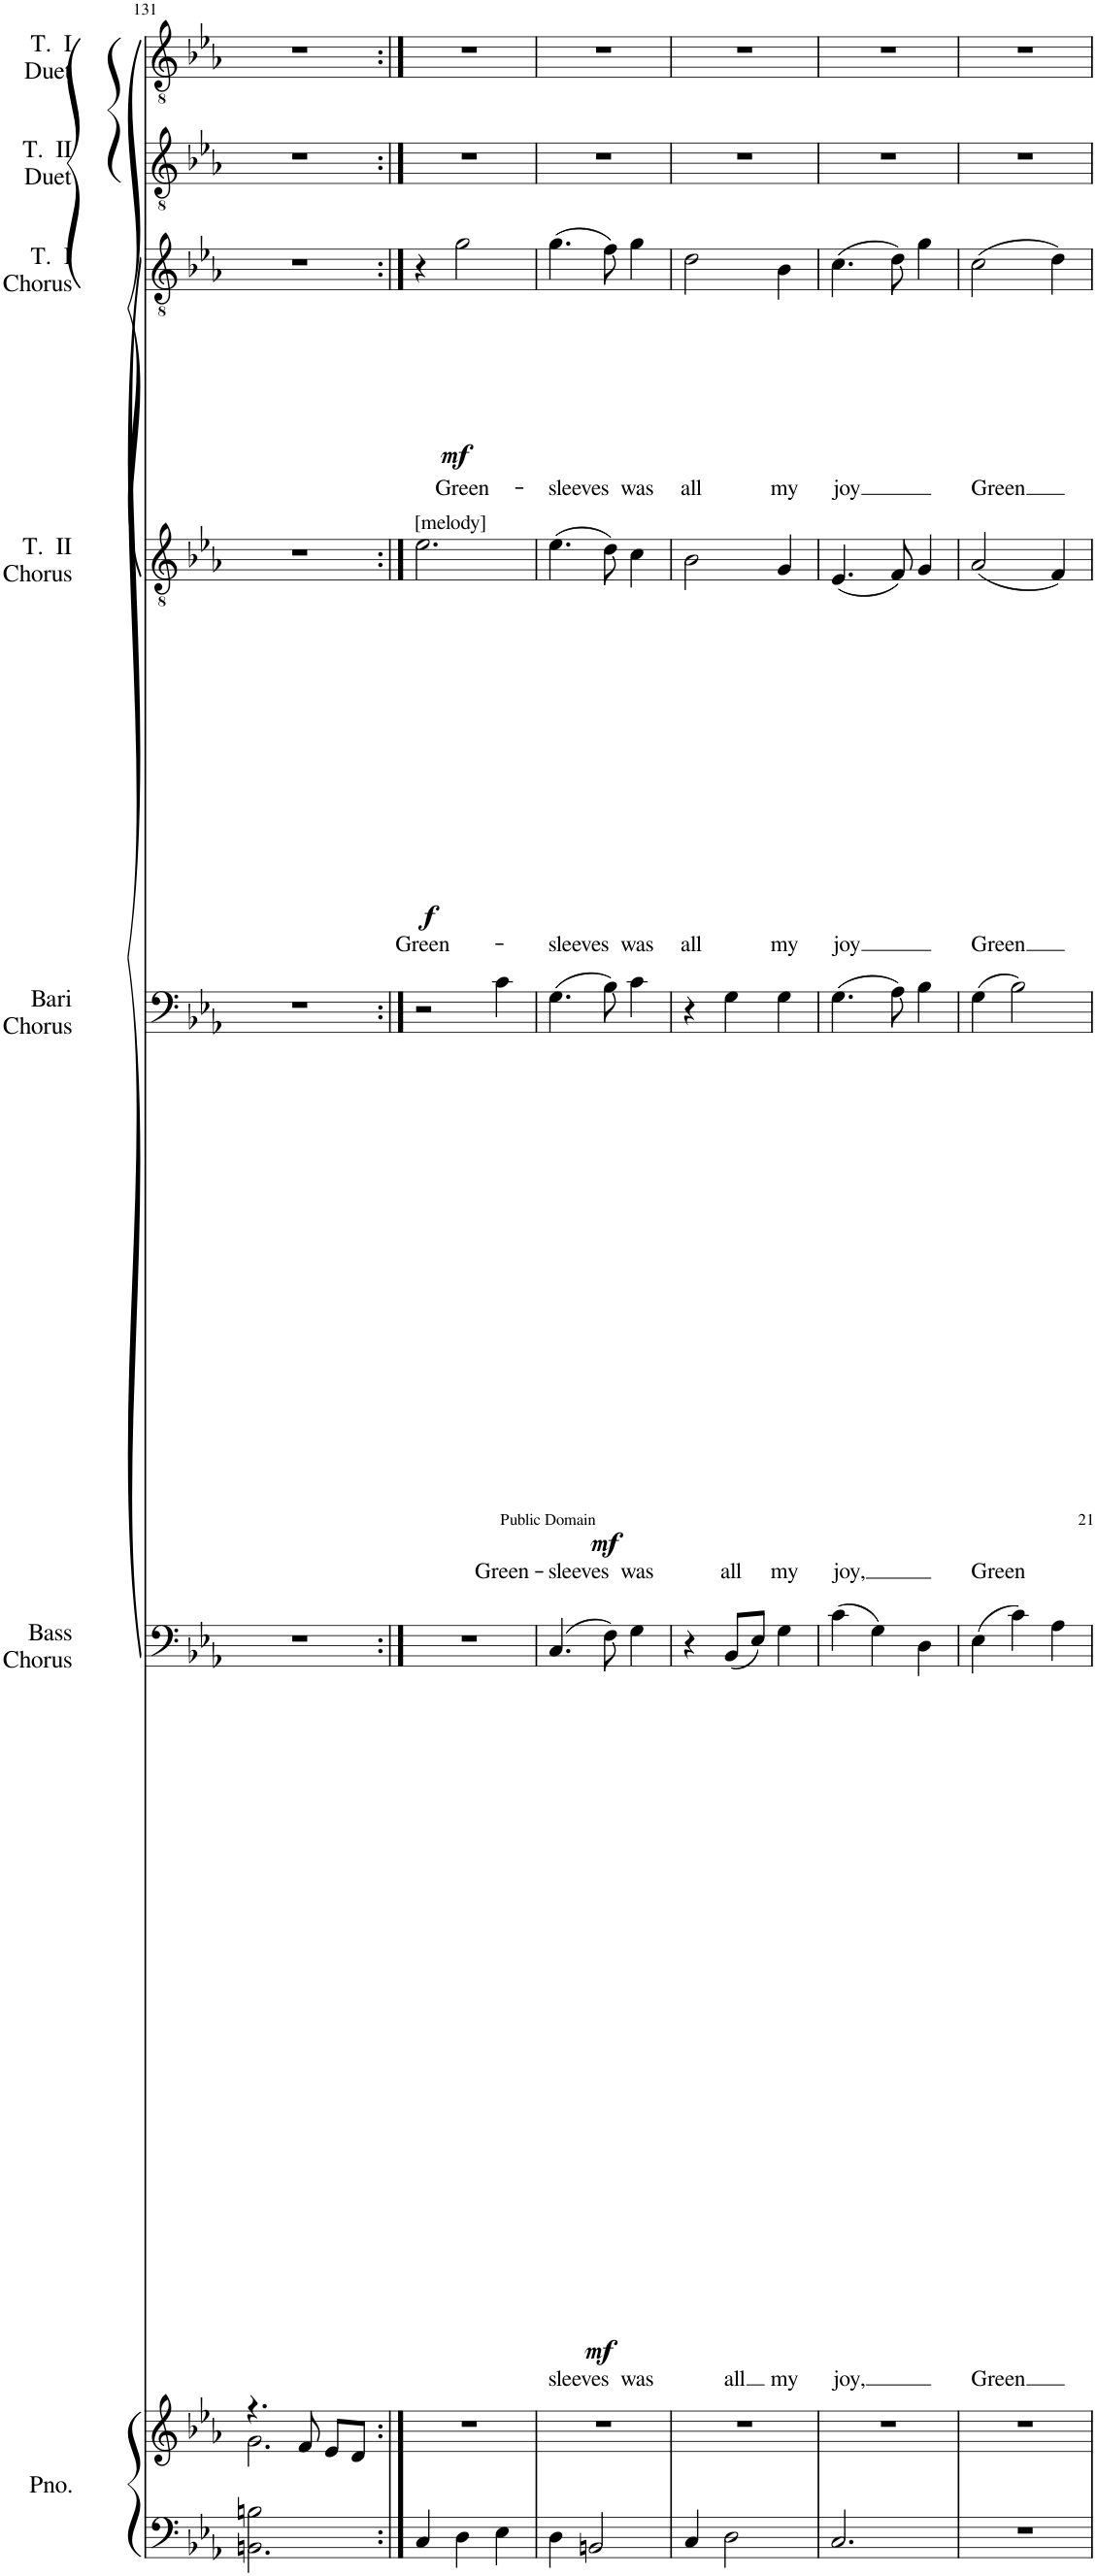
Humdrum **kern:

**kern	**kern	**kern	**text	**text	**dynam	**kern	**text	**text	**dynam	**kern	**text	**text	**dynam	**kern	**text	**text	**dynam	**kern	**kern
*part7	*part7	*part6	*part6	*part6	*part6	*part5	*part5	*part5	*part5	*part4	*part4	*part4	*part4	*part3	*part3	*part3	*part3	*part2	*part1
*staff8	*staff7	*staff6	*staff6	*staff6	*staff6	*staff5	*staff5	*staff5	*staff5	*staff4	*staff4	*staff4	*staff4	*staff3	*staff3	*staff3	*staff3	*staff2	*staff1
*I"Piano	*	*I"Bass Chorus	*	*	*	*I"Baritone Chorus	*	*	*	*I"Tenor II Chorus	*	*	*	*I"Tenor I Chorus	*	*	*	*I"Tenor II Duet	*I"Tenor I Duet
*I'Pno.	*	*I'Bass Chorus	*	*	*	*I'Bari Chorus	*	*	*	*I'T.  II Chorus	*	*	*	*I'T.  I Chorus	*	*	*	*I'T.  II Duet	*I'T.  I Duet
!!LO:PB:g=z
*clefF4	*clefG2	*clefF4	*	*	*	*clefF4	*	*	*	*clefGv2	*	*	*	*clefGv2	*	*	*	*clefGv2	*clefGv2
*k[b-e-a-]	*k[b-e-a-]	*k[b-e-a-]	*	*	*	*k[b-e-a-]	*	*	*	*k[b-e-a-]	*	*	*	*k[b-e-a-]	*	*	*	*k[b-e-a-]	*k[b-e-a-]
*M3/4	*M3/4	*M3/4	*	*	*	*M3/4	*	*	*	*M3/4	*	*	*	*M3/4	*	*	*	*M3/4	*M3/4
=131	=131	=131	=131	=131	=131	=131	=131	=131	=131	=131	=131	=131	=131	=131	=131	=131	=131	=131	=131
*^	*^	*	*	*	*	*	*	*	*	*	*	*	*	*	*	*	*	*	*
2Bn\	2.BBn\	4.r	2.g\	2.r	.	.	.	2.r	.	.	.	2.r	.	.	.	2.r	.	.	.	2.r	2.r
.	.	8f/	.	.	.	.	.	.	.	.	.	.	.	.	.	.	.	.	.	.	.
4ryy	.	8e-/L	.	.	.	.	.	.	.	.	.	.	.	.	.	.	.	.	.	.	.
.	.	8d/J	.	.	.	.	.	.	.	.	.	.	.	.	.	.	.	.	.	.	.
*v	*v	*	*	*	*	*	*	*	*	*	*	*	*	*	*	*	*	*	*	*	*
*	*v	*v	*	*	*	*	*	*	*	*	*	*	*	*	*	*	*	*	*	*
=132:|!	=132:|!	=132:|!	=132:|!	=132:|!	=132:|!	=132:|!	=132:|!	=132:|!	=132:|!	=132:|!	=132:|!	=132:|!	=132:|!	=132:|!	=132:|!	=132:|!	=132:|!	=132:|!	=132:|!
!	!	!	!	!	!	!	!	!	!	!LO:TX:a:t=[melody]	!	!	!	!	!	!	!	!	!
!	!	!	!	!	!	!	!	!	!	!	!	!LO:LY:b	!LO:DY:b	!	!	!	!LO:DY:b	!	!
4C/	2.r	2.r	.	.	.	2r	.	.	.	2.e-\	.	Green-	f	4r	.	.	mf	2.r	2.r
!	!	!	!	!	!	!	!	!	!	!	!	!	!	!	!	!LO:LY:b	!	!	!
4D\	.	.	.	.	.	.	.	.	.	.	.	.	.	2g\	.	Green-	.	.	.
!	!	!	!	!	!	!	!	!LO:LY:b	!LO:DY:b	!	!	!	!	!	!	!	!	!	!
4E-\	.	.	.	.	.	4c\	.	Green-	mf	.	.	.	.	.	.	.	.	.	.
=133	=133	=133	=133	=133	=133	=133	=133	=133	=133	=133	=133	=133	=133	=133	=133	=133	=133	=133	=133
!	!	!	!	!LO:LY:b	!LO:DY:b	!	!	!LO:LY:b	!	!	!	!LO:LY:b	!	!	!	!LO:LY:b	!	!	!
4D\	2.r	(4.C/	.	sleeves	mf	(4.G\	.	-sleeves	.	(4.e-\	.	-sleeves	.	(4.g\	.	-sleeves	.	2.r	2.r
2BBn/	.	.	.	.	.	.	.	.	.	.	.	.	.	.	.	.	.	.	.
.	.	8F\)	.	.	.	8B-\)	.	.	.	8d\)	.	.	.	8f\)	.	.	.	.	.
!	!	!	!	!LO:LY:b	!	!	!	!LO:LY:b	!	!	!	!LO:LY:b	!	!	!	!LO:LY:b	!	!	!
.	.	4G\	.	was	.	4c\	.	was	.	4c\	.	was	.	4g\	.	was	.	.	.
=134	=134	=134	=134	=134	=134	=134	=134	=134	=134	=134	=134	=134	=134	=134	=134	=134	=134	=134	=134
!	!	!	!	!	!	!	!	!	!	!	!	!LO:LY:b	!	!	!	!LO:LY:b	!	!	!
4C/	2.r	4r	.	.	.	4r	.	.	.	2B-\	.	all	.	2d\	.	all	.	2.r	2.r
!	!	!	!	!LO:LY:b	!	!	!	!LO:LY:b	!	!	!	!	!	!	!	!	!	!	!
2D\	.	(8BB-/L	.	all	.	4G\	.	all	.	.	.	.	.	.	.	.	.	.	.
.	.	8E-/J)	.	.	.	.	.	.	.	.	.	.	.	.	.	.	.	.	.
!	!	!	!	!LO:LY:b	!	!	!	!LO:LY:b	!	!	!	!LO:LY:b	!	!	!	!LO:LY:b	!	!	!
.	.	4G\	.	my	.	4G\	.	my	.	4G/	.	my	.	4B-\	.	my	.	.	.
=135	=135	=135	=135	=135	=135	=135	=135	=135	=135	=135	=135	=135	=135	=135	=135	=135	=135	=135	=135
!	!	!	!	!LO:LY:b	!	!	!	!LO:LY:b	!	!	!	!LO:LY:b	!	!	!	!LO:LY:b	!	!	!
2.C/	2.r	(4c\	.	joy,	.	(4.G\	.	joy,	.	(4.E-/	.	joy	.	(4.c\	.	joy	.	2.r	2.r
.	.	4G\)	.	.	.	.	.	.	.	.	.	.	.	.	.	.	.	.	.
.	.	.	.	.	.	8A-\)	.	.	.	8F/)	.	.	.	8d\)	.	.	.	.	.
.	.	4D\	.	.	.	4B-\	.	.	.	4G/	.	.	.	4g\	.	.	.	.	.
=136	=136	=136	=136	=136	=136	=136	=136	=136	=136	=136	=136	=136	=136	=136	=136	=136	=136	=136	=136
!	!	!	!	!LO:LY:b	!	!	!	!LO:LY:b	!	!	!	!LO:LY:b	!	!	!	!LO:LY:b	!	!	!
2.r	2.r	(4E-\	.	Green	.	(4G\	.	Green	.	(2A-/	.	-Green	.	(2c\	.	Green	.	2.r	2.r
.	.	4c\)	.	.	.	2B-\)	.	.	.	.	.	.	.	.	.	.	.	.	.
.	.	4A-\	.	.	.	.	.	.	.	4F/)	.	.	.	4d\)	.	.	.	.	.
=	=	=	=	=	=	=	=	=	=	=	=	=	=	=	=	=	=	=	=
*-	*-	*-	*-	*-	*-	*-	*-	*-	*-	*-	*-	*-	*-	*-	*-	*-	*-	*-	*-
